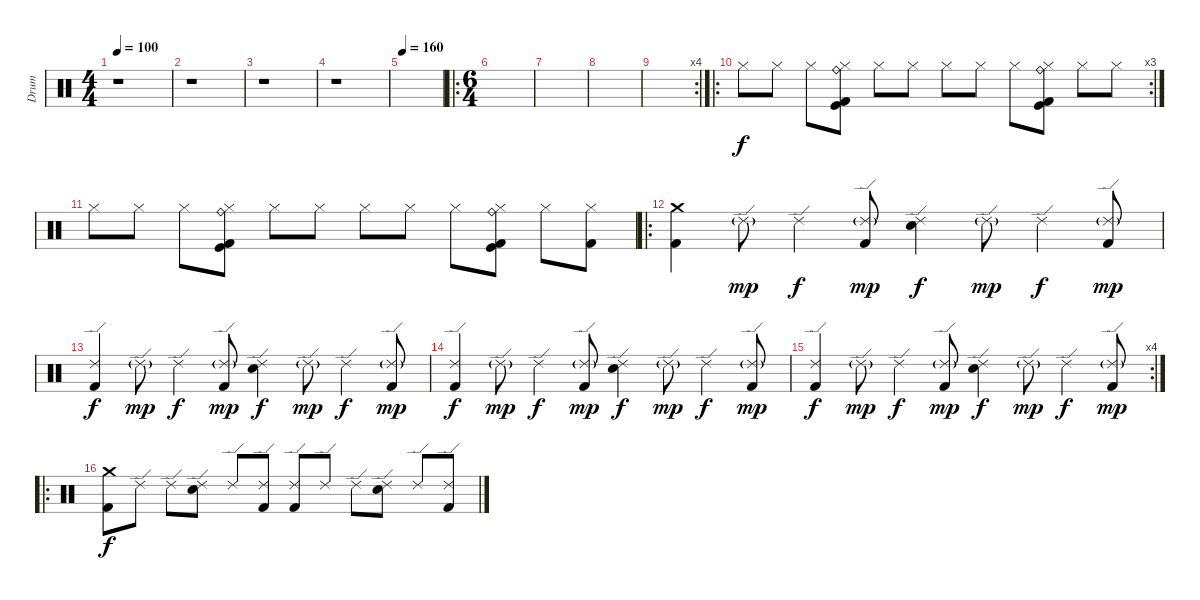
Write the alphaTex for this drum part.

\track ("Drum" "Drum") {instrument percussion}
\staff {score}
\articulation defaults
\ts (4 4)
\tempo 100
\clef neutral
\ks c
r.1{dy f} |
r.1 |
r.1 |
r.1 |
\tempo 160
|
\ro
\ts (6 4)
|
|
|
\rc 4
|
\ro
\rc 3 "Hi-Hat (closed)".8 "Hi-Hat (closed)".8 "Hi-Hat (closed)".8
("Hi-Hat (closed)" "Ride (bell)" "Kick (hit) 2" "Kick (hit)").8 "Hi-Hat (closed)".8 "Hi-Hat (closed)".8 "Hi-Hat (closed)".8 "Hi-Hat (closed)".8 "Hi-Hat (closed)".8 ("Hi-Hat (closed)" "Ride (bell)" "Kick (hit) 2" "Kick (hit)").8 "Hi-Hat (closed)".8 "Hi-Hat (closed)".8 |
"Hi-Hat (closed)".8 "Hi-Hat (closed)".8 "Hi-Hat (closed)".8 ("Hi-Hat (closed)" "Ride (bell)" "Kick (hit) 2" "Kick (hit)").8 "Hi-Hat (closed)".8 "Hi-Hat (closed)".8 "Hi-Hat (closed)".8 "Hi-Hat (closed)".8 "Hi-Hat (closed)".8 ("Hi-Hat (closed)" "Ride (bell)" "Kick (hit) 2" "Kick (hit)").8 "Hi-Hat (closed)".8 ("Hi-Hat (closed)" "Kick (hit) 2").8 |
\ro
("Crash medium (hit)" "Kick (hit) 2").4 "Ride (edge) 2"{g}.8{dy mp} "Ride (edge) 2".4{dy f} ("Ride (edge) 2"{g} "Kick (hit) 2").8{dy mp} ("Ride (edge) 2" "Electric Snare (hit)").4{dy f} "Ride (edge) 2"{g}.8{dy mp} "Ride (edge) 2".4{dy f} ("Ride (edge) 2"{g} "Kick (hit) 2").8{dy mp} |
("Ride (edge) 2" "Kick (hit) 2").4{dy f} "Ride (edge) 2"{g}.8{dy mp} "Ride (edge) 2".4{dy f} ("Ride (edge) 2"{g} "Kick (hit) 2").8{dy mp} ("Ride (edge) 2" "Electric Snare (hit)").4{dy f} "Ride (edge) 2"{g}.8{dy mp} "Ride (edge) 2".4{dy f} ("Ride (edge) 2"{g} "Kick (hit) 2").8{dy mp} |
("Ride (edge) 2" "Kick (hit) 2").4{dy f} "Ride (edge) 2"{g}.8{dy mp} "Ride (edge) 2".4{dy f} ("Ride (edge) 2"{g} "Kick (hit) 2").8{dy mp} ("Ride (edge) 2" "Electric Snare (hit)").4{dy f} "Ride (edge) 2"{g}.8{dy mp} "Ride (edge) 2".4{dy f} ("Ride (edge) 2"{g} "Kick (hit) 2").8{dy mp} |
\rc 4
("Ride (edge) 2" "Kick (hit) 2").4{dy f} "Ride (edge) 2"{g}.8{dy mp} "Ride (edge) 2".4{dy f} ("Ride (edge) 2"{g} "Kick (hit) 2").8{dy mp} ("Ride (edge) 2" "Electric Snare (hit)").4{dy f} "Ride (edge) 2"{g}.8{dy mp} "Ride (edge) 2".4{dy f} ("Ride (edge) 2"{g} "Kick (hit) 2").8{dy mp} |
\ro
("Crash medium (hit)" "Kick (hit) 2").8{dy f} "Ride (edge) 2".8 "Ride (edge) 2".8 ("Ride (edge) 2" "Electric Snare (hit)").8 "Ride (edge) 2".8 ("Ride (edge) 2" "Kick (hit) 2").8 ("Ride (edge) 2" "Kick (hit) 2").8 "Ride (edge) 2".8 "Ride (edge) 2".8 ("Ride (edge) 2" "Electric Snare (hit)").8 "Ride (edge) 2".8 ("Ride (edge) 2" "Kick (hit) 2").8
